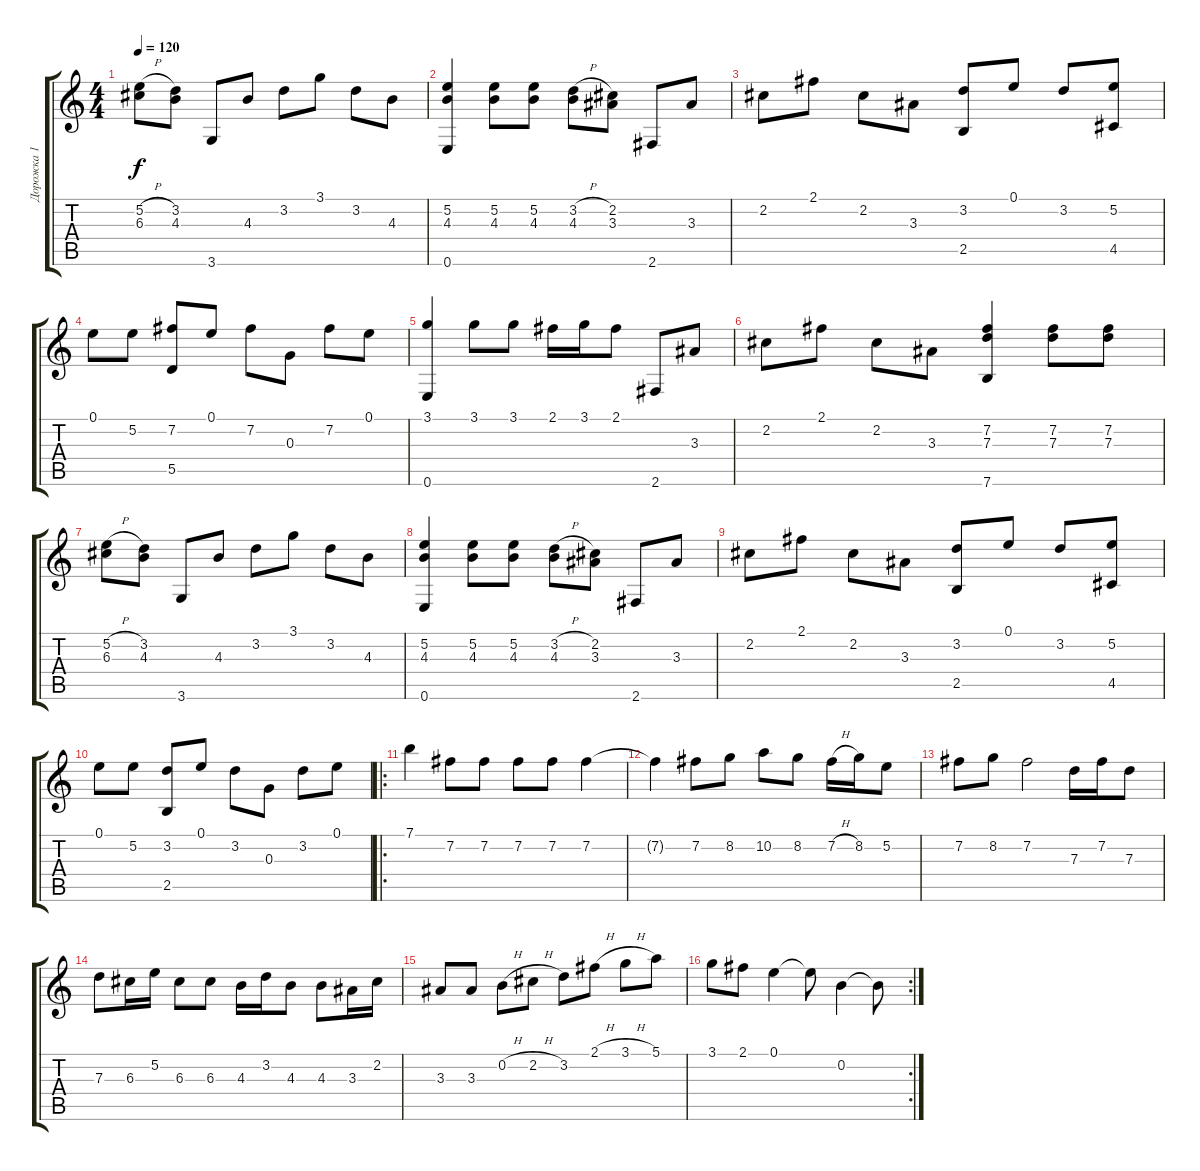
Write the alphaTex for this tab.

\track ("Дорожка 1" "Дорожка 1") {instrument acousticguitarnylon}
\staff {score tabs}
\tuning (E4 B3 G3 D3 A2 E2) {hide}
\ts (4 4)
\tempo 120
\clef g2
\ks c
(5.2{h} 6.3).8{dy f} (3.2 4.3).8 3.6.8 4.3.8 3.2.8 3.1.8 3.2.8 4.3.8 |
(5.2 4.3 0.6).4 (5.2 4.3).8 (5.2 4.3).8 (3.2{h} 4.3).8 (2.2 3.3).8 2.6.8 3.3.8 |
2.2.8 2.1.8 2.2.8 3.3.8 (3.2 2.5).8 0.1.8 3.2.8 (5.2 4.5).8 |
0.1.8 5.2.8 (7.2 5.5).8 0.1.8 7.2.8 0.3.8 7.2.8 0.1.8 |
(3.1 0.6).4 3.1.8 3.1.8 2.1.16 3.1.16 2.1.8 2.6.8 3.3.8 |
2.2.8 2.1.8 2.2.8 3.3.8 (7.2 7.3 7.6).4 (7.2 7.3).8 (7.2 7.3).8 |
(5.2{h} 6.3).8 (3.2 4.3).8 3.6.8 4.3.8 3.2.8 3.1.8 3.2.8 4.3.8 |
(5.2 4.3 0.6).4 (5.2 4.3).8 (5.2 4.3).8 (3.2{h} 4.3).8 (2.2 3.3).8 2.6.8 3.3.8 |
2.2.8 2.1.8 2.2.8 3.3.8 (3.2 2.5).8 0.1.8 3.2.8 (5.2 4.5).8 |
0.1.8 5.2.8 (3.2 2.5).8 0.1.8 3.2.8 0.3.8 3.2.8 0.1.8 |
\ro
7.1.4 7.2.8 7.2.8 7.2.8 7.2.8 7.2.4 |
7.2{t}.4 7.2.8 8.2.8 10.2.8 8.2.8 7.2{h}.16 8.2.16 5.2.8 |
7.2.8 8.2.8 7.2.2 7.3.16 7.2.16 7.3.8 |
7.3.8 6.3.16 5.2.16 6.3.8 6.3.8 4.3.16 3.2.16 4.3.8 4.3.8 3.3.16 2.2.16 |
3.3.8 3.3.8 0.2{h}.8 2.2{h}.8 3.2.8 2.1{h}.8 3.1{h}.8 5.1.8 |
\rc 2
3.1.8 2.1.8 0.1.4 0.1{t}.8 0.2.4 0.2{t}.8
